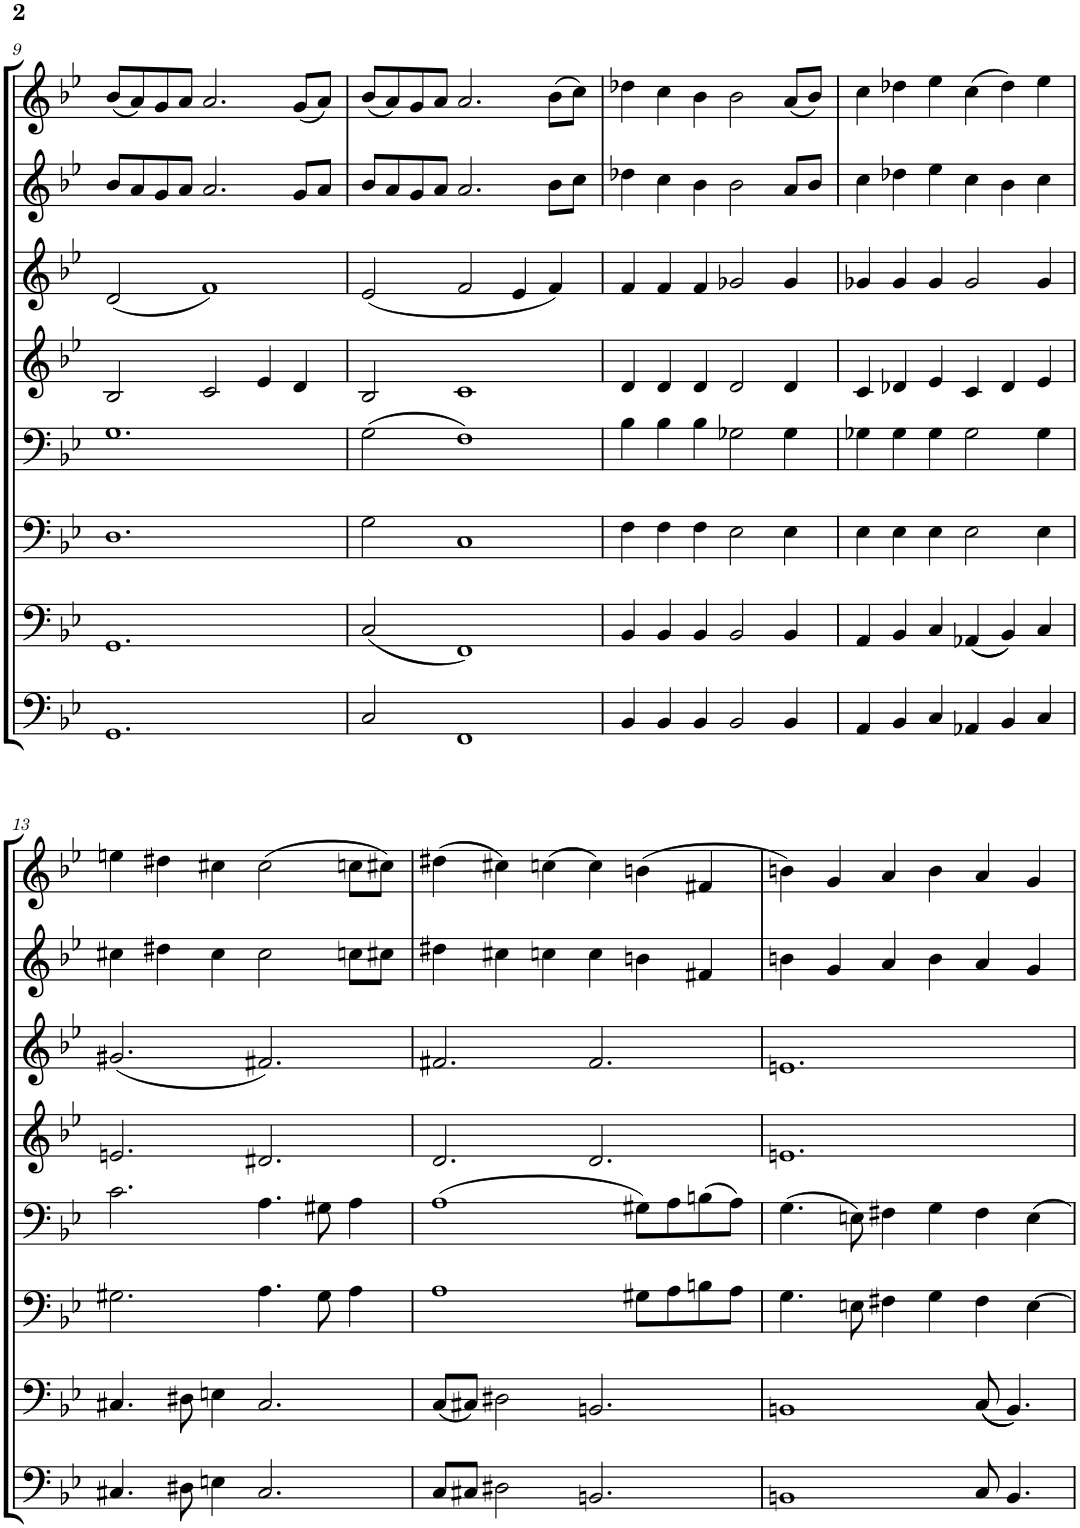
**kern	**kern	**kern	**kern	**kern	**kern	**kern	**kern
*part1	*part1	*part1	*part1	*part1	*part1	*part1	*part1
*staff8	*staff7	*staff6	*staff5	*staff4	*staff3	*staff2	*staff1
*I"Klavier	*	*	*	*	*	*	*
!!LO:PB:g=z
*clefF4	*clefF4	*clefF4	*clefF4	*clefG2	*clefG2	*clefG2	*clefG2
*k[b-e-]	*k[b-e-]	*k[b-e-]	*k[b-e-]	*k[b-e-]	*k[b-e-]	*k[b-e-]	*k[b-e-]
*M6/4	*M6/4	*M6/4	*M6/4	*M6/4	*M6/4	*M6/4	*M6/4
=9	=9	=9	=9	=9	=9	=9	=9
1.GG	1.GG	1.D	1.G	2B-/	2d/	8b-/L	(8b-/L
.	.	.	.	.	.	8a/	8a/)
.	.	.	.	.	.	8g/	8g/
.	.	.	.	.	.	8a/J	8a/J
.	.	.	.	2c/	1f	2.a/	2.a/
.	.	.	.	4e-/	.	.	.
.	.	.	.	4d/	.	8g/L	(8g/L
.	.	.	.	.	.	8a/J	8a/J)
=10	=10	=10	=10	=10	=10	=10	=10
2C/	2C/	2G\	2G\	2B-/	2e-/	8b-/L	(8b-/L
.	.	.	.	.	.	8a/	8a/)
.	.	.	.	.	.	8g/	8g/
.	.	.	.	.	.	8a/J	8a/J
1FF	1FF	1C	1F	1c	2f/	2.a/	2.a/
.	.	.	.	.	4e-/	.	.
.	.	.	.	.	4f/	8b-\L	(8b-\L
.	.	.	.	.	.	8cc\J	8cc\J)
=11	=11	=11	=11	=11	=11	=11	=11
4BB-/	4BB-/	4F\	4B-\	4d/	4f/	4dd-X\	4dd-X\
4BB-/	4BB-/	4F\	4B-\	4d/	4f/	4cc\	4cc\
4BB-/	4BB-/	4F\	4B-\	4d/	4f/	4b-\	4b-\
2BB-/	2BB-/	2E-\	2G-X\	2d/	2g-X/	2b-\	2b-\
4BB-/	4BB-/	4E-\	4G-\	4d/	4g-/	8a/L	(8a/L
.	.	.	.	.	.	8b-/J	8b-/J)
=12	=12	=12	=12	=12	=12	=12	=12
4AA/	4AA/	4E-\	4G-X\	4c/	4g-X/	4cc\	4cc\
4BB-/	4BB-/	4E-\	4G-\	4d-X/	4g-/	4dd-X\	4dd-X\
4C/	4C/	4E-\	4G-\	4e-/	4g-/	4ee-\	4ee-\
4AA-X/	4AA-X/	2E-\	2G-\	4c/	2g-/	4cc\	(4cc\
4BB-/	4BB-/	.	.	4d-/	.	4b-\	4dd-\)
4C/	4C/	4E-\	4G-\	4e-/	4g-/	4cc\	4ee-\
!!LO:LB:g=z
=13	=13	=13	=13	=13	=13	=13	=13
4.C#X/	4.C#X/	2.G#X\	2.c\	2.en/	2.g#X/	4cc#X\	4een\
.	.	.	.	.	.	4dd#X\	4dd#X\
8D#X\	8D#X\	.	.	.	.	.	.
4En\	4En\	.	.	.	.	4cc#\	4cc#X\
2.C#/	2.C#/	4.A\	4.A\	2.d#X/	2.f#X/	2cc#\	(2cc#\
.	.	8G#\	8G#X\	.	.	.	.
.	.	4A\	4A\	.	.	8ccn\L	8ccn\L
.	.	.	.	.	.	8cc#X\J	8cc#X\J)
=14	=14	=14	=14	=14	=14	=14	=14
8C/L	8C/L	1A	1A	2.d/	2.f#X/	4dd#X\	(4dd#X\
8C#X/J	8C#X/J	.	.	.	.	.	.
2D#X\	2D#X\	.	.	.	.	4cc#X\	4cc#X\)
.	.	.	.	.	.	4ccn\	(4ccn\
2.BBn/	2.BBn/	.	.	2.d/	2.f#/	4cc\	4cc\)
.	.	8G#X\L	8G#X\L	.	.	4bn\	(4bn\
.	.	8A\	8A\	.	.	.	.
.	.	8Bn\	8Bn\	.	.	4f#X/	4f#X/
.	.	8A\J	8A\J	.	.	.	.
=15	=15	=15	=15	=15	=15	=15	=15
1BBn	1BBn	4.G\	4.G\	1.en	1.en	4bn\	4bn\)
.	.	.	.	.	.	4g/	4g/
.	.	8En\	8En\	.	.	.	.
.	.	4F#X\	4F#X\	.	.	4a/	4a/
.	.	4G\	4G\	.	.	4b\	4b\
8C/	8C/	4F#\	4F#\	.	.	4a/	4a/
4.BB/	4.BB/	.	.	.	.	.	.
.	.	[4E\	4E\	.	.	4g/	4g/
=	=	=	=	=	=	=	=
*-	*-	*-	*-	*-	*-	*-	*-
